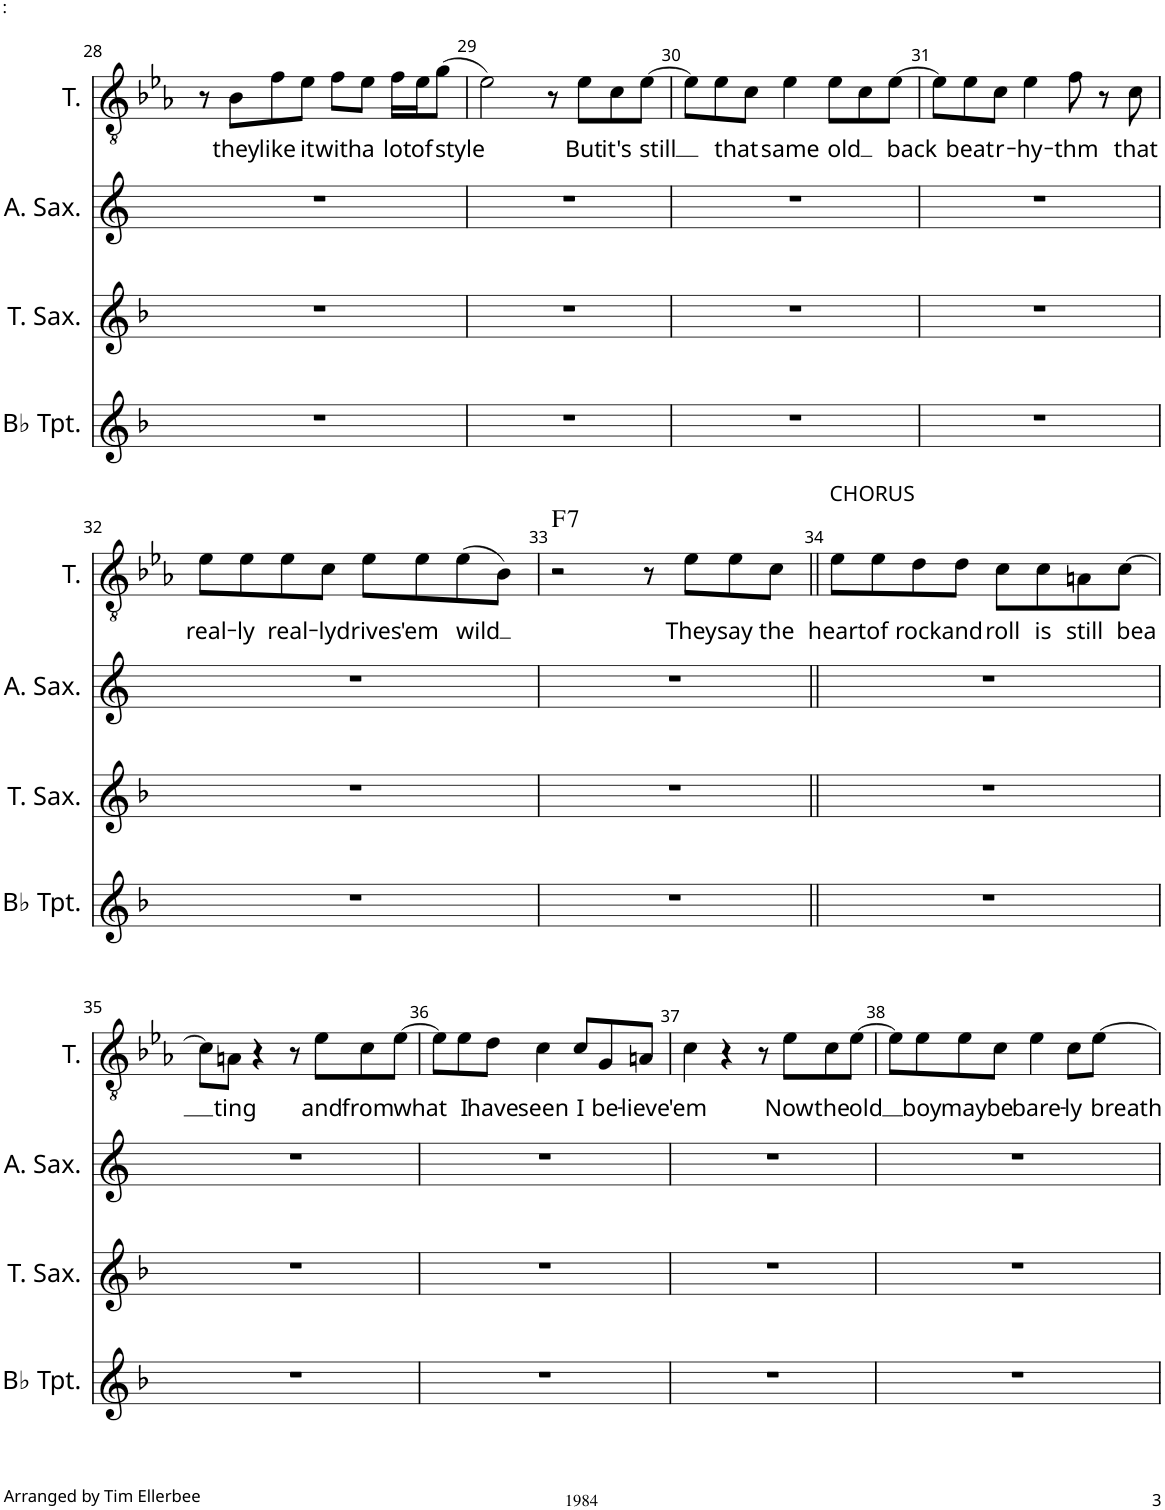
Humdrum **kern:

**kern	**kern	**kern	**kern	**text	**harte
*part4	*part3	*part2	*part1	*part1	*part1
*staff4	*staff3	*staff2	*staff1	*staff1	*
*I"Bb Trumpet	*I"Tenor Saxophone	*I"Alto Saxophone	*I"Tenor	*	*
*I'Bb Tpt.	*I'T. Sax.	*I'A. Sax.	*I'T.	*	*
!!LO:PB:g=z
*clefG2	*clefG2	*clefG2	*clefGv2	*	*
*Trd1c2	*Trd8c14	*Trd5c9	*	*	*
*k[b-]	*k[b-]	*k[]	*k[b-e-a-]	*	*
*M4/4	*M4/4	*M4/4	*M4/4	*	*
=28	=28	=28	=28	=28	=28
1r	1r	1r	8r	.	.
!	!	!	!	!LO:LY:b	!
.	.	.	8B-\L	they	.
!	!	!	!	!LO:LY:b	!
.	.	.	8f\	like	.
!	!	!	!	!LO:LY:b	!
.	.	.	8e-\J	it	.
!	!	!	!	!LO:LY:b	!
.	.	.	8f\L	with	.
!	!	!	!	!LO:LY:b	!
.	.	.	8e-\J	a	.
!	!	!	!	!LO:LY:b	!
.	.	.	16f\LL	lot	.
!	!	!	!	!LO:LY:b	!
.	.	.	16e-\J	of	.
!	!	!	!	!LO:LY:b	!
.	.	.	(8g\J	style	.
=29	=29	=29	=29	=29	=29
1r	1r	1r	2e-\)	.	.
.	.	.	8r	.	.
!	!	!	!	!LO:LY:b	!
.	.	.	8e-\L	But	.
!	!	!	!	!LO:LY:b	!
.	.	.	8c\	it's	.
!	!	!	!	!LO:LY:b	!
.	.	.	[8e-\J	still	.
=30	=30	=30	=30	=30	=30
1r	1r	1r	8e-\L]	.	.
!	!	!	!	!LO:LY:b	!
.	.	.	8e-\	that	.
.	.	.	8c\J	.	.
!	!	!	!	!LO:LY:b	!
.	.	.	4e-\	same	.
!	!	!	!	!LO:LY:b	!
.	.	.	8e-\L	old	.
.	.	.	8c\	.	.
!	!	!	!	!LO:LY:b	!
.	.	.	[8e-\J	back	.
=31	=31	=31	=31	=31	=31
1r	1r	1r	8e-\L]	.	.
!	!	!	!	!LO:LY:b	!
.	.	.	8e-\	beat	.
!	!	!	!	!LO:LY:b	!
.	.	.	8c\J	r-	.
!	!	!	!	!LO:LY:b	!
.	.	.	4e-\	-hy-	.
!	!	!	!	!LO:LY:b	!
.	.	.	8f\	-thm	.
.	.	.	8r	.	.
!	!	!	!	!LO:LY:b	!
.	.	.	8c\	that	.
!!LO:LB:g=z
=32	=32	=32	=32	=32	=32
!	!	!	!	!LO:LY:b	!
1r	1r	1r	8e-\L	real-	.
!	!	!	!	!LO:LY:b	!
.	.	.	8e-\	-ly	.
!	!	!	!	!LO:LY:b	!
.	.	.	8e-\	real-	.
!	!	!	!	!LO:LY:b	!
.	.	.	8c\J	-ly	.
!	!	!	!	!LO:LY:b	!
.	.	.	8e-\L	drives	.
!	!	!	!	!LO:LY:b	!
.	.	.	8e-\	'em	.
!	!	!	!	!LO:LY:b	!
.	.	.	(8e-\	wild	.
.	.	.	8B-\J)	.	.
=33	=33	=33	=33	=33	=33
!	!	!	!	!	!LO:H:kt=7
1r	1r	1r	2r	.	F:7
.	.	.	8r	.	.
!	!	!	!	!LO:LY:b	!
.	.	.	8e-\L	They	.
!	!	!	!	!LO:LY:b	!
.	.	.	8e-\	say	.
!	!	!	!	!LO:LY:b	!
.	.	.	8c\J	the	.
=34||	=34||	=34||	=34||	=34||	=34||
!	!	!	!LO:TX:a:t=CHORUS	!	!
!	!	!	!	!LO:LY:b	!
1r	1r	1r	8e-\L	heart	.
!	!	!	!	!LO:LY:b	!
.	.	.	8e-\	of	.
!	!	!	!	!LO:LY:b	!
.	.	.	8d\	rock	.
!	!	!	!	!LO:LY:b	!
.	.	.	8d\J	and	.
!	!	!	!	!LO:LY:b	!
.	.	.	8c\L	roll	.
!	!	!	!	!LO:LY:b	!
.	.	.	8c\	is	.
!	!	!	!	!LO:LY:b	!
.	.	.	8An\	still	.
!	!	!	!	!LO:LY:b	!
.	.	.	[8c\J	bea	.
!!LO:LB:g=z
=35	=35	=35	=35	=35	=35
1r	1r	1r	8c\L]	.	.
!	!	!	!	!LO:LY:b	!
.	.	.	8An\J	ting	.
.	.	.	4r	.	.
.	.	.	8r	.	.
!	!	!	!	!LO:LY:b	!
.	.	.	8e-\L	and	.
!	!	!	!	!LO:LY:b	!
.	.	.	8c\	from	.
!	!	!	!	!LO:LY:b	!
.	.	.	[8e-\J	what	.
=36	=36	=36	=36	=36	=36
1r	1r	1r	8e-\L]	.	.
!	!	!	!	!LO:LY:b	!
.	.	.	8e-\	I	.
!	!	!	!	!LO:LY:b	!
.	.	.	8d\J	have	.
!	!	!	!	!LO:LY:b	!
.	.	.	4c\	seen	.
!	!	!	!	!LO:LY:b	!
.	.	.	8c/L	I	.
!	!	!	!	!LO:LY:b	!
.	.	.	8G/	be-	.
!	!	!	!	!LO:LY:b	!
.	.	.	8An/J	-lieve	.
=37	=37	=37	=37	=37	=37
!	!	!	!	!LO:LY:b	!
1r	1r	1r	4c\	'em	.
.	.	.	4r	.	.
.	.	.	8r	.	.
!	!	!	!	!LO:LY:b	!
.	.	.	8e-\L	Now	.
!	!	!	!	!LO:LY:b	!
.	.	.	8c\	the	.
!	!	!	!	!LO:LY:b	!
.	.	.	[8e-\J	old	.
=38	=38	=38	=38	=38	=38
1r	1r	1r	8e-\L]	.	.
!	!	!	!	!LO:LY:b	!
.	.	.	8e-\	boy	.
!	!	!	!	!LO:LY:b	!
.	.	.	8e-\	may	.
!	!	!	!	!LO:LY:b	!
.	.	.	8c\J	be	.
!	!	!	!	!LO:LY:b	!
.	.	.	4e-\	bare-	.
!	!	!	!	!LO:LY:b	!
.	.	.	8c\L	-ly	.
!	!	!	!	!LO:LY:b	!
.	.	.	[8e-\J	breath	.
=	=	=	=	=	=
*-	*-	*-	*-	*-	*-
